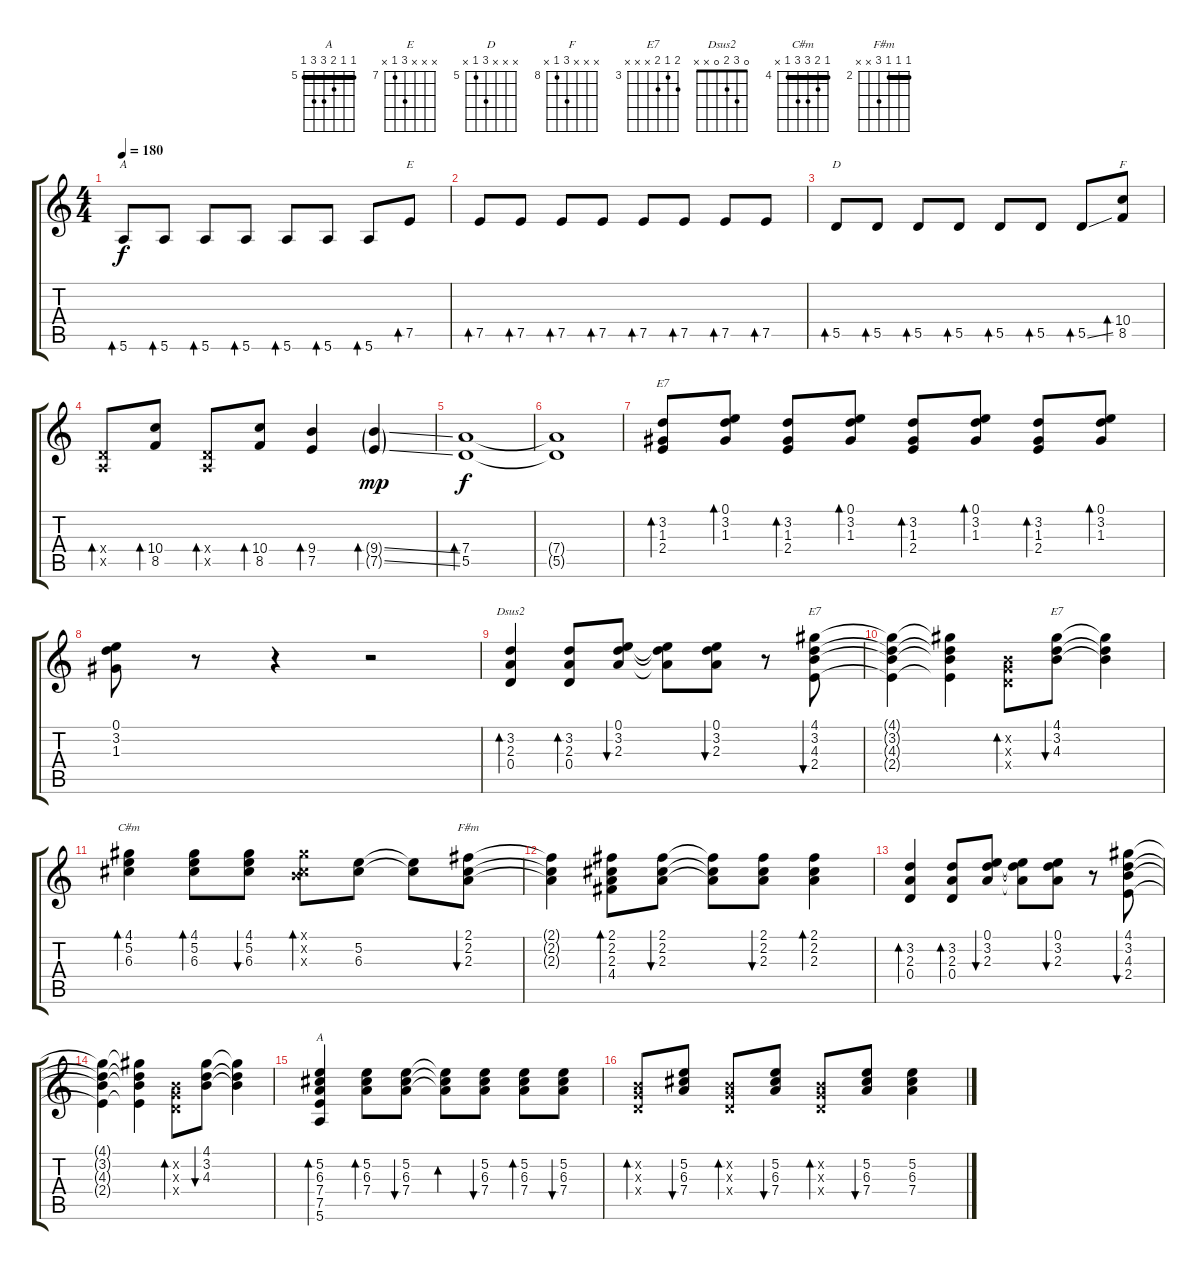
\track "" {instrument overdrivenguitar}
\staff {score tabs}
\tuning (E4 B3 G3 D3 A2 E2) {hide}
\chord ("A" x x x x 7 5) {firstfret 5}
\chord ("E" x x x 9 7 x) {firstfret 7}
\chord ("D" x x x 7 5 x) {firstfret 5}
\chord ("F" x x x 10 8 x) {firstfret 8}
\chord ("E7" 0 3 1 2 x x)
\chord ("Dsus2" 0 3 2 0 x x)
\chord ("E7" 4 3 4 2 x x) {firstfret 2}
\chord ("E7" 4 3 4 x x x) {firstfret 3}
\chord ("C#m" 4 5 6 6 4 x) {firstfret 4 barre 4}
\chord ("F#m" 2 2 2 4 x x) {firstfret 2 barre 2}
\chord ("A" 5 5 6 7 7 5) {firstfret 5 barre 5}
\ts (4 4)
\tempo 180
\clef g2
\ks c
5.6.8{bd 60 ch "A" dy f} 5.6.8{bd 60} 5.6.8{bd 60} 5.6.8{bd 60} 5.6.8{bd 60} 5.6.8{bd 60} 5.6.8{bd 60} 7.5.8{bd 60 ch "E"} |
7.5.8{bd 60} 7.5.8{bd 60} 7.5.8{bd 60} 7.5.8{bd 60} 7.5.8{bd 60} 7.5.8{bd 60} 7.5.8{bd 60} 7.5.8{bd 60} |
5.5.8{bd 60 ch "D"} 5.5.8{bd 60} 5.5.8{bd 60} 5.5.8{bd 60} 5.5.8{bd 60} 5.5.8{bd 60} 5.5{ss}.8{bd 60} (10.4 8.5).8{bd 60 ch "F"} |
(0.4{x} 0.5{x}).8{bd 60} (10.4 8.5).8{bd 60} (0.4{x} 0.5{x}).8{bd 60} (10.4 8.5).8{bd 60} (9.4 7.5).4{bd 60} (9.4{ss g} 7.5{ss g}).4{bd 60 dy mp} |
(7.4 5.5).1{bd 60 dy f instrument overdrivenguitar} |
(7.4{t} 5.5{t}).1 |
(3.2 1.3 2.4).8{bd 60 ch "E7"} (0.1 3.2 1.3).8{bd 60} (3.2 1.3 2.4).8{bd 60} (0.1 3.2 1.3).8{bd 60} (3.2 1.3 2.4).8{bd 60} (0.1 3.2 1.3).8{bd 60} (3.2 1.3 2.4).8{bd 60} (0.1 3.2 1.3).8{bd 60} |
(0.1 3.2 1.3).8 r.8 r.4 r.2 |
(3.2 2.3 0.4).4{bd 60 ch "Dsus2"} (3.2 2.3 0.4).8{bd 60} (0.1 3.2 2.3).8{bu 60} (0.1{t} 3.2{t} 2.3{t}).8 (0.1 3.2 2.3).8{bu 60} r.8 (4.1 3.2 4.3 2.4).8{bu 60 ch "E7"} |
(4.1{t} 3.2{t} 4.3{t} 2.4{t}).4 (4.1{t} 3.2{t} 4.3{t} 2.4{t}).4 (0.2{x} 0.3{x} 0.4{x}).8{bd 60} (4.1 3.2 4.3).8{bu 60 ch "E7"} (4.1{t} 3.2{t} 4.3{t}).4 |
(4.1 5.2 6.3).4{bd 60 ch "C#m"} (4.1 5.2 6.3).8{bd 60} (4.1 5.2 6.3).8{bu 60} (4.1{x} 0.2{x} 6.3{x}).8{bd 60} (5.2 6.3).8 (5.2{t} 6.3{t}).8 (2.1 2.2 2.3).8{bu 60 ch "F#m"} |
(2.1{t} 2.2{t} 2.3{t}).4 (2.1 2.2 2.3 4.4).8{bd 60} (2.1 2.2 2.3).8{bu 60} (2.1{t} 2.2{t} 2.3{t}).8 (2.1 2.2 2.3).8{bu 60} (2.1 2.2 2.3).4{bd 60} |
(3.2 2.3 0.4).4{bd 60} (3.2 2.3 0.4).8{bd 60} (0.1 3.2 2.3).8{bu 60} (0.1{t} 3.2{t} 2.3{t}).8 (0.1 3.2 2.3).8{bu 60} r.8 (4.1 3.2 4.3 2.4).8{bu 60} |
(4.1{t} 3.2{t} 4.3{t} 2.4{t}).4 (4.1{t} 3.2{t} 4.3{t} 2.4{t}).4 (0.2{x} 0.3{x} 0.4{x}).8{bd 60} (4.1 3.2 4.3).8{bu 60} (4.1{t} 3.2{t} 4.3{t}).4 |
(5.2 6.3 7.4 7.5 5.6).4{bd 60 ch "A"} (5.2 6.3 7.4).8{bd 60} (5.2 6.3 7.4).8{bu 60} (5.2{t} 6.3{t} 7.4{t}).8{bd 60} (5.2 6.3 7.4).8{bu 60} (5.2 6.3 7.4).8{bd 60} (5.2 6.3 7.4).8{bu 60} |
(0.2{x} 0.3{x} 0.4{x}).8{bd 60} (5.2 6.3 7.4).8{bu 60} (0.2{x} 0.3{x} 0.4{x}).8{bd 60} (5.2 6.3 7.4).8{bu 60} (0.2{x} 0.3{x} 0.4{x}).8{bd 60} (5.2 6.3 7.4).8{bu 60} (5.2{ss} 6.3{ss} 7.4{ss}).4
